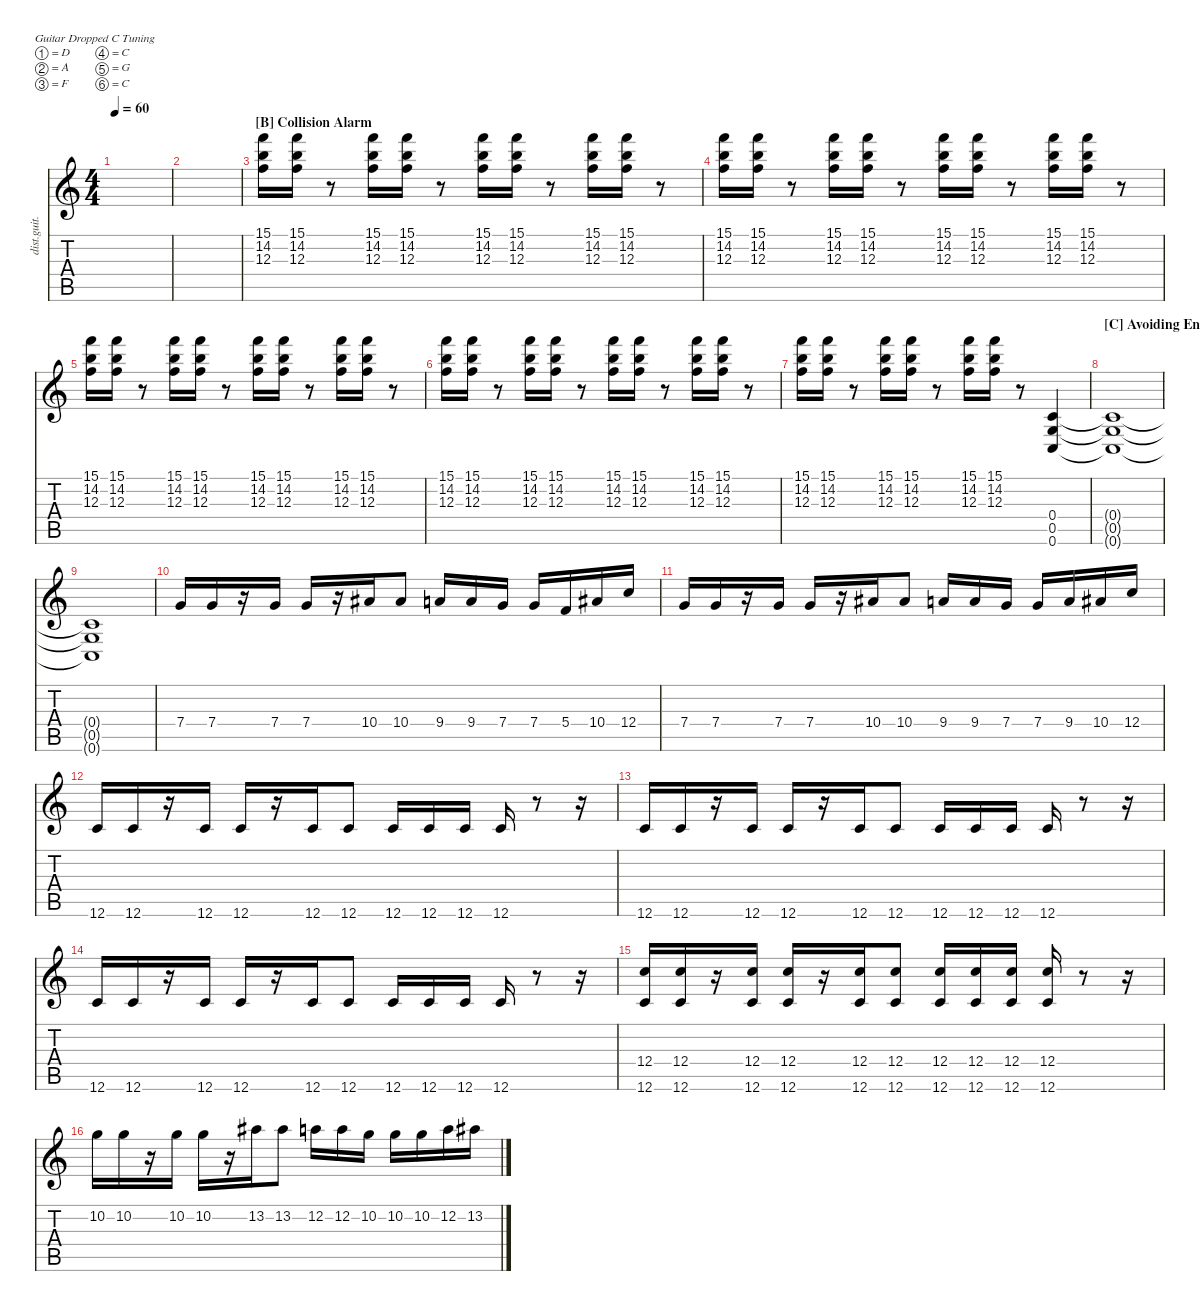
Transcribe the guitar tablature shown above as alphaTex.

\defaultSystemsLayout 4
\hideDynamics
\bracketExtendMode nobrackets
\otherSystemsTrackNameOrientation horizontal
\track ("Distortion Guitar" "dist.guit.") {instrument distortionguitar}
\staff {score tabs}
\tuning (D4 A3 F3 C3 G2 C2)
\ts (4 4)
\tempo 60
\clef g2
\ks c
|
|
\section ("B" "Collision Alarm")
(12.3 14.2 15.1).16{beam Down} (12.3 14.2 15.1).16{beam Down} r.8{beam Down} (12.3 14.2 15.1).16{beam Down} (12.3 14.2 15.1).16{beam Down} r.8{beam Down} (12.3 14.2 15.1).16{beam Down} (12.3 14.2 15.1).16{beam Down} r.8{beam Down} (12.3 14.2 15.1).16{beam Down} (12.3 14.2 15.1).16{beam Down} r.8{beam Down} |
(12.3 14.2 15.1).16{beam Down} (12.3 14.2 15.1).16{beam Down} r.8{beam Down} (12.3 14.2 15.1).16{beam Down} (12.3 14.2 15.1).16{beam Down} r.8{beam Down} (12.3 14.2 15.1).16{beam Down} (12.3 14.2 15.1).16{beam Down} r.8{beam Down} (12.3 14.2 15.1).16{beam Down} (12.3 14.2 15.1).16{beam Down} r.8{beam Down} |
(12.3 14.2 15.1).16{beam Down} (12.3 14.2 15.1).16{beam Down} r.8{beam Down} (12.3 14.2 15.1).16{beam Down} (12.3 14.2 15.1).16{beam Down} r.8{beam Down} (12.3 14.2 15.1).16{beam Down} (12.3 14.2 15.1).16{beam Down} r.8{beam Down} (12.3 14.2 15.1).16{beam Down} (12.3 14.2 15.1).16{beam Down} r.8{beam Down} |
(12.3 14.2 15.1).16{beam Down} (12.3 14.2 15.1).16{beam Down} r.8{beam Down} (12.3 14.2 15.1).16{beam Down} (12.3 14.2 15.1).16{beam Down} r.8{beam Down} (12.3 14.2 15.1).16{beam Down} (12.3 14.2 15.1).16{beam Down} r.8{beam Down} (12.3 14.2 15.1).16{beam Down} (12.3 14.2 15.1).16{beam Down} r.8{beam Down} |
(12.3 14.2 15.1).16{beam Down} (12.3 14.2 15.1).16{beam Down} r.8{beam Down} (12.3 14.2 15.1).16{beam Down} (12.3 14.2 15.1).16{beam Down} r.8{beam Down} (12.3 14.2 15.1).16{beam Down} (12.3 14.2 15.1).16{beam Down} r.8{beam Down} (0.6 0.5 0.4).4{beam Up} |
\section ("C" "Avoiding Engine Failure")
(0.6{t} 0.5{t} 0.4{t}).1{beam Up} |
(0.6{t} 0.5{t} 0.4{t}).1{beam Up} |
7.4.16{beam Up} 7.4.16{beam Up} r.16{beam Up} 7.4.16{beam Up} 7.4.16{beam Up} r.16{beam Up} 10.4{acc #}.16{beam Up} 10.4{acc #}.8{beam Up} 9.4.16{beam Up} 9.4.16{beam Up} 7.4.16{beam Up} 7.4.16{beam Up} 5.4.16{beam Up} 10.4{acc #}.16{beam Up} 12.4.16{beam Up} |
7.4.16{beam Up} 7.4.16{beam Up} r.16{beam Up} 7.4.16{beam Up} 7.4.16{beam Up} r.16{beam Up} 10.4{acc #}.16{beam Up} 10.4{acc #}.8{beam Up} 9.4.16{beam Up} 9.4.16{beam Up} 7.4.16{beam Up} 7.4.16{beam Up} 9.4.16{beam Up} 10.4{acc #}.16{beam Up} 12.4.16{beam Up} |
12.6.16{beam Up} 12.6.16{beam Up} r.16{beam Up} 12.6.16{beam Up} 12.6.16{beam Up} r.16{beam Up} 12.6.16{beam Up} 12.6.8{beam Up} 12.6.16{beam Up} 12.6.16{beam Up} 12.6.16{beam Up} 12.6.16{beam Up} r.8{beam Up} r.16{beam Up} |
12.6.16{beam Up} 12.6.16{beam Up} r.16{beam Up} 12.6.16{beam Up} 12.6.16{beam Up} r.16{beam Up} 12.6.16{beam Up} 12.6.8{beam Up} 12.6.16{beam Up} 12.6.16{beam Up} 12.6.16{beam Up} 12.6.16{beam Up} r.8{beam Up} r.16{beam Up} |
12.6.16{beam Up} 12.6.16{beam Up} r.16{beam Up} 12.6.16{beam Up} 12.6.16{beam Up} r.16{beam Up} 12.6.16{beam Up} 12.6.8{beam Up} 12.6.16{beam Up} 12.6.16{beam Up} 12.6.16{beam Up} 12.6.16{beam Up} r.8{beam Up} r.16{beam Up} |
(12.6 12.4).16{beam Up} (12.6 12.4).16{beam Up} r.16{beam Up} (12.6 12.4).16{beam Up} (12.6 12.4).16{beam Up} r.16{beam Up} (12.6 12.4).16{beam Up} (12.6 12.4).8{beam Up} (12.6 12.4).16{beam Up} (12.6 12.4).16{beam Up} (12.6 12.4).16{beam Up} (12.6 12.4).16{beam Up} r.8{beam Up} r.16{beam Up} |
10.2.16{beam Down} 10.2.16{beam Down} r.16{beam Down} 10.2.16{beam Down} 10.2.16{beam Down} r.16{beam Down} 13.2{acc #}.16{beam Down} 13.2{acc #}.8{beam Down} 12.2.16{beam Down} 12.2.16{beam Down} 10.2.16{beam Down} 10.2.16{beam Down} 10.2.16{beam Down} 12.2.16{beam Down} 13.2{acc #}.16{beam Down}
